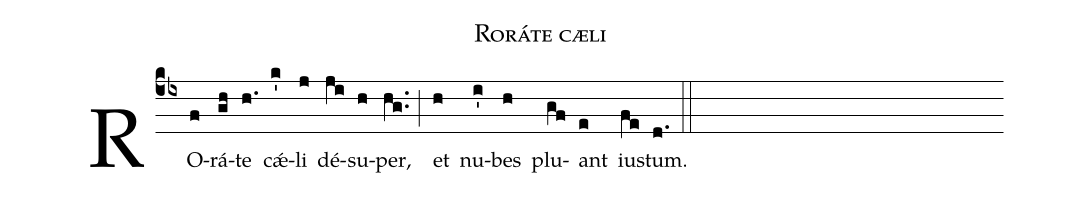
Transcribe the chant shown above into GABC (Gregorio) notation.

name:Roráte cæli;
%%
(cb4) RO(f)rá(gh)te(h.) c<sp>'ae</sp>(k')li(j) dé(ji)su(h)per,(hg..) (;) et(h) nu(i')bes(h) plu(gf)ant(e) iu(fe)stum.(d.) (::)
